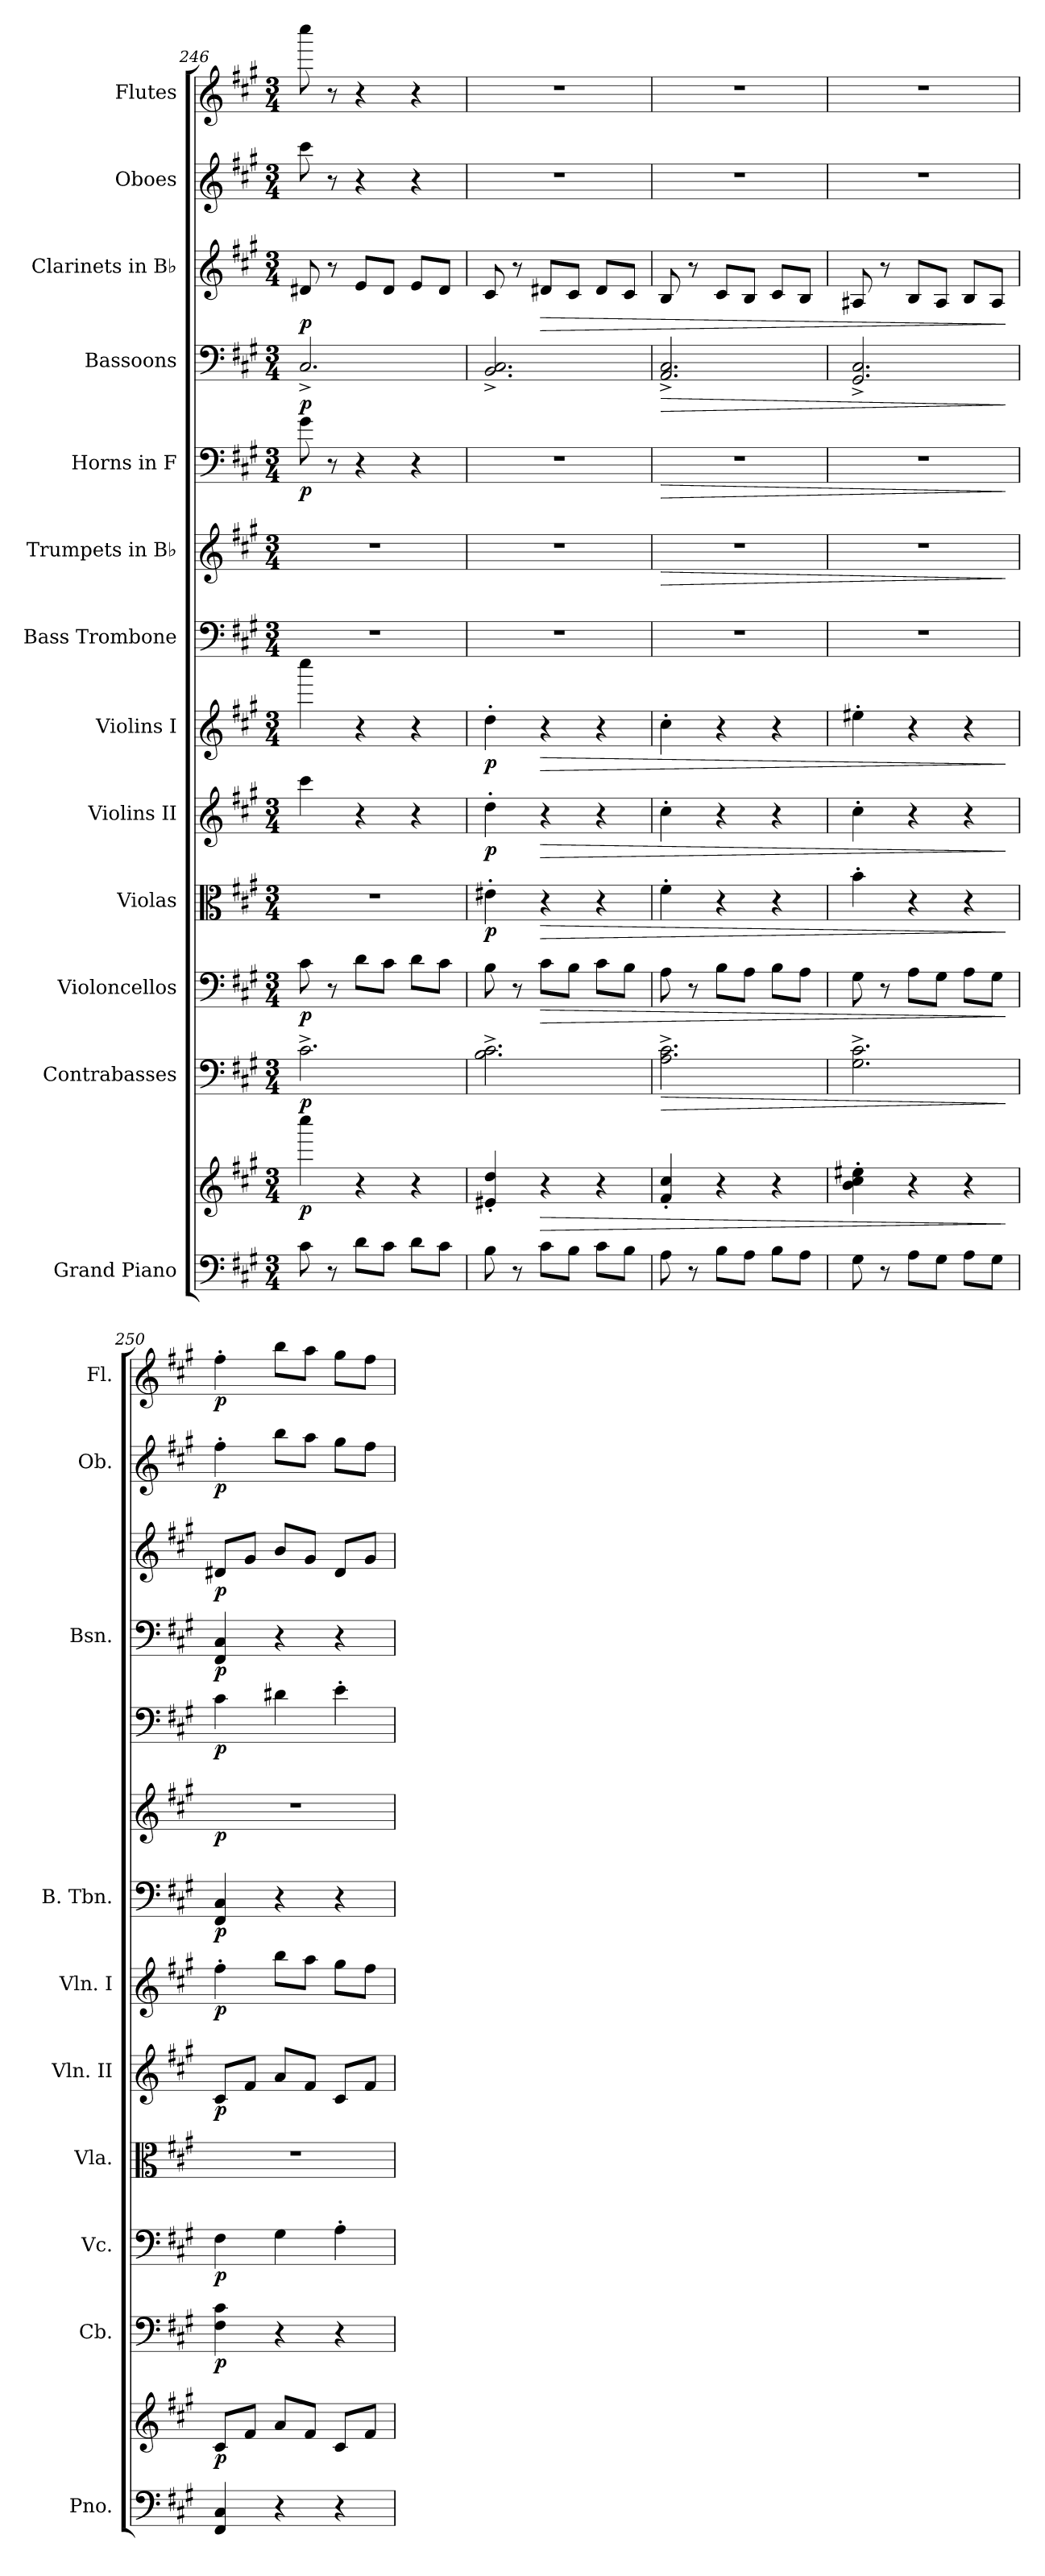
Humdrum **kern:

**kern	**kern	**dynam	**kern	**dynam	**kern	**dynam	**kern	**dynam	**kern	**dynam	**kern	**dynam	**kern	**dynam	**kern	**dynam	**kern	**dynam	**kern	**dynam	**kern	**dynam	**kern	**dynam	**kern	**dynam
*part13	*part13	*part13	*part12	*part12	*part11	*part11	*part10	*part10	*part9	*part9	*part8	*part8	*part7	*part7	*part6	*part6	*part5	*part5	*part4	*part4	*part3	*part3	*part2	*part2	*part1	*part1
*staff14	*staff13	*staff13/14	*staff12	*staff12	*staff11	*staff11	*staff10	*staff10	*staff9	*staff9	*staff8	*staff8	*staff7	*staff7	*staff6	*staff6	*staff5	*staff5	*staff4	*staff4	*staff3	*staff3	*staff2	*staff2	*staff1	*staff1
*I"Grand Piano	*	*	*I"Contrabasses	*	*I"Violoncellos	*	*I"Violas	*	*I"Violins II	*	*I"Violins I	*	*I"Bass Trombone	*	*I"Trumpets in B♭	*	*I"Horns in F	*	*I"Bassoons	*	*I"Clarinets in B♭	*	*I"Oboes	*	*I"Flutes	*
*I'Pno.	*	*	*I'Cb.	*	*I'Vc.	*	*I'Vla.	*	*I'Vln. II	*	*I'Vln. I	*	*I'B. Tbn.	*	*	*	*	*	*I'Bsn.	*	*	*	*I'Ob.	*	*I'Fl.	*
*clefF4	*clefG2	*	*clefF4	*	*clefF4	*	*clefC3	*	*clefG2	*	*clefG2	*	*clefF4	*	*clefG2	*	*clefF4	*	*clefF4	*	*clefG2	*	*clefG2	*	*clefG2	*
*	*	*	*ITrd7c12	*	*	*	*	*	*	*	*	*	*	*	*ITrd1c2	*	*ITrd4c7	*	*	*	*ITrd1c2	*	*	*	*	*
*k[f#c#g#]	*k[f#c#g#]	*	*k[f#c#g#]	*	*k[f#c#g#]	*	*k[f#c#g#]	*	*k[f#c#g#]	*	*k[f#c#g#]	*	*k[f#c#g#]	*	*k[f#]	*	*k[f#c#]	*	*k[f#c#g#]	*	*k[f#]	*	*k[f#c#g#]	*	*k[f#c#g#]	*
*M3/4	*M3/4	*	*M3/4	*	*M3/4	*	*M3/4	*	*M3/4	*	*M3/4	*	*M3/4	*	*M3/4	*	*M3/4	*	*M3/4	*	*M3/4	*	*M3/4	*	*M3/4	*
=246	=246	=246	=246	=246	=246	=246	=246	=246	=246	=246	=246	=246	=246	=246	=246	=246	=246	=246	=246	=246	=246	=246	=246	=246	=246	=246
!	!	!LO:DY:b	!	!LO:DY:b	!	!LO:DY:b	!	!	!	!	!	!	!	!	!	!	!	!LO:DY:b	!	!LO:DY:b	!	!LO:DY:b	!	!	!	!
8c#\	4cccc#\	p	2.C#^\	p	8c#\	p	2.r	.	4ccc#\	.	4cccc#\	.	2.r	.	2.r	.	8c#\	p	2.C#^/	p	8c#X/	p	8ccc#\	.	8cccc#\	.
8r	.	.	.	.	8r	.	.	.	.	.	.	.	.	.	.	.	8r	.	.	.	8r	.	8r	.	8r	.
8d\L	4r	.	.	.	8d\L	.	.	.	4r	.	4r	.	.	.	.	.	4r	.	.	.	8d/L	.	4r	.	4r	.
8c#\J	.	.	.	.	8c#\J	.	.	.	.	.	.	.	.	.	.	.	.	.	.	.	8c#/J	.	.	.	.	.
8d\L	4r	.	.	.	8d\L	.	.	.	4r	.	4r	.	.	.	.	.	4r	.	.	.	8d/L	.	4r	.	4r	.
8c#\J	.	.	.	.	8c#\J	.	.	.	.	.	.	.	.	.	.	.	.	.	.	.	8c#/J	.	.	.	.	.
=247	=247	=247	=247	=247	=247	=247	=247	=247	=247	=247	=247	=247	=247	=247	=247	=247	=247	=247	=247	=247	=247	=247	=247	=247	=247	=247
!	!	!	!	!	!	!	!	!LO:DY:b	!	!LO:DY:b	!	!LO:DY:b	!	!	!	!	!	!	!	!	!	!	!	!	!	!
8B\	4e#X/' 4dd/'	.	2.BB\^ 2.C#\^	.	8B\	.	4e#X'\	p	4dd'\	p	4dd'\	p	2.r	.	2.r	.	2.r	.	2.BB/^ 2.C#/^	.	8B/	.	2.r	.	2.r	.
8r	.	.	.	.	8r	.	.	.	.	.	.	.	.	.	.	.	.	.	.	.	8r	.	.	.	.	.
!	!	!LO:HP:b	!	!	!	!LO:HP:b	!	!LO:HP:b	!	!LO:HP:b	!	!LO:HP:b	!	!	!	!	!	!	!	!	!	!LO:HP:b	!	!	!	!
8c#\L	4r	>	.	.	8c#\L	>	4r	>	4r	>	4r	>	.	.	.	.	.	.	.	.	8c#X/L	>	.	.	.	.
8B\J	.	.	.	.	8B\J	.	.	.	.	.	.	.	.	.	.	.	.	.	.	.	8B/J	.	.	.	.	.
8c#\L	4r	.	.	.	8c#\L	.	4r	.	4r	.	4r	.	.	.	.	.	.	.	.	.	8c#/L	.	.	.	.	.
8B\J	.	.	.	.	8B\J	.	.	.	.	.	.	.	.	.	.	.	.	.	.	.	8B/J	.	.	.	.	.
=248	=248	=248	=248	=248	=248	=248	=248	=248	=248	=248	=248	=248	=248	=248	=248	=248	=248	=248	=248	=248	=248	=248	=248	=248	=248	=248
!	!	!	!	!LO:HP:b	!	!	!	!	!	!	!	!	!	!	!	!LO:HP:b	!	!LO:HP:b	!	!LO:HP:b	!	!	!	!	!	!
8A\	4f#/' 4cc#/'	.	2.AA\^ 2.C#\^	>	8A\	.	4f#'\	.	4cc#'\	.	4cc#'\	.	2.r	.	2.r	>	2.r	>	2.AA/^ 2.C#/^	>	8A/	.	2.r	.	2.r	.
8r	.	.	.	.	8r	.	.	.	.	.	.	.	.	.	.	.	.	.	.	.	8r	.	.	.	.	.
8B\L	4r	.	.	.	8B\L	.	4r	.	4r	.	4r	.	.	.	.	.	.	.	.	.	8B/L	.	.	.	.	.
8A\J	.	.	.	.	8A\J	.	.	.	.	.	.	.	.	.	.	.	.	.	.	.	8A/J	.	.	.	.	.
8B\L	4r	.	.	.	8B\L	.	4r	.	4r	.	4r	.	.	.	.	.	.	.	.	.	8B/L	.	.	.	.	.
8A\J	.	.	.	.	8A\J	.	.	.	.	.	.	.	.	.	.	.	.	.	.	.	8A/J	.	.	.	.	.
=249	=249	=249	=249	=249	=249	=249	=249	=249	=249	=249	=249	=249	=249	=249	=249	=249	=249	=249	=249	=249	=249	=249	=249	=249	=249	=249
8G#\	4b\' 4cc#\' 4ee#X\'	.	2.GG#\^ 2.C#\^	.	8G#\	.	4b'\	.	4cc#'\	.	4ee#X'\	.	2.r	.	2.r	.	2.r	.	2.GG#/^ 2.C#/^	.	8G#X/	.	2.r	.	2.r	.
8r	.	.	.	.	8r	.	.	.	.	.	.	.	.	.	.	.	.	.	.	.	8r	.	.	.	.	.
8A\L	4r	.	.	.	8A\L	.	4r	.	4r	.	4r	.	.	.	.	.	.	.	.	.	8A/L	.	.	.	.	.
8G#\J	.	.	.	.	8G#\J	.	.	.	.	.	.	.	.	.	.	.	.	.	.	.	8G#/J	.	.	.	.	.
8A\L	4r	.	.	.	8A\L	.	4r	.	4r	.	4r	.	.	.	.	.	.	.	.	.	8A/L	.	.	.	.	.
8G#\J	.	.	.	.	8G#\J	.	.	.	.	.	.	.	.	.	.	.	.	.	.	.	8G#/J	.	.	.	.	.
.	.	]	.	]	.	]	.	]	.	]	.	]	.	.	.	]	.	]	.	]	.	]	.	.	.	.
=250	=250	=250	=250	=250	=250	=250	=250	=250	=250	=250	=250	=250	=250	=250	=250	=250	=250	=250	=250	=250	=250	=250	=250	=250	=250	=250
!	!	!LO:DY:b	!	!LO:DY:b	!	!LO:DY:b	!	!	!	!LO:DY:b	!	!LO:DY:b	!	!LO:DY:b	!	!LO:DY:b	!	!LO:DY:b	!	!LO:DY:b	!	!LO:DY:b	!	!LO:DY:b	!	!LO:DY:b
4FF#/ 4C#/	8c#/L	p	4FF#\ 4C#\	p	4F#\	p	2.r	.	8c#/L	p	4ff#'\	p	4FF#/ 4C#/	p	2.r	p	4F#\	p	4FF#/ 4C#/	p	8c#X/L	p	4ff#'\	p	4ff#'\	p
.	8f#/J	.	.	.	.	.	.	.	8f#/J	.	.	.	.	.	.	.	.	.	.	.	8f#/J	.	.	.	.	.
4r	8a/L	.	4r	.	4G#\	.	.	.	8a/L	.	8bb\L	.	4r	.	.	.	4G#X\	.	4r	.	8a/L	.	8bb\L	.	8bb\L	.
.	8f#/J	.	.	.	.	.	.	.	8f#/J	.	8aa\J	.	.	.	.	.	.	.	.	.	8f#/J	.	8aa\J	.	8aa\J	.
4r	8c#/L	.	4r	.	4A'\	.	.	.	8c#/L	.	8gg#\L	.	4r	.	.	.	4A'\	.	4r	.	8c#/L	.	8gg#\L	.	8gg#\L	.
.	8f#/J	.	.	.	.	.	.	.	8f#/J	.	8ff#\J	.	.	.	.	.	.	.	.	.	8f#/J	.	8ff#\J	.	8ff#\J	.
=	=	=	=	=	=	=	=	=	=	=	=	=	=	=	=	=	=	=	=	=	=	=	=	=	=	=
*-	*-	*-	*-	*-	*-	*-	*-	*-	*-	*-	*-	*-	*-	*-	*-	*-	*-	*-	*-	*-	*-	*-	*-	*-	*-	*-
